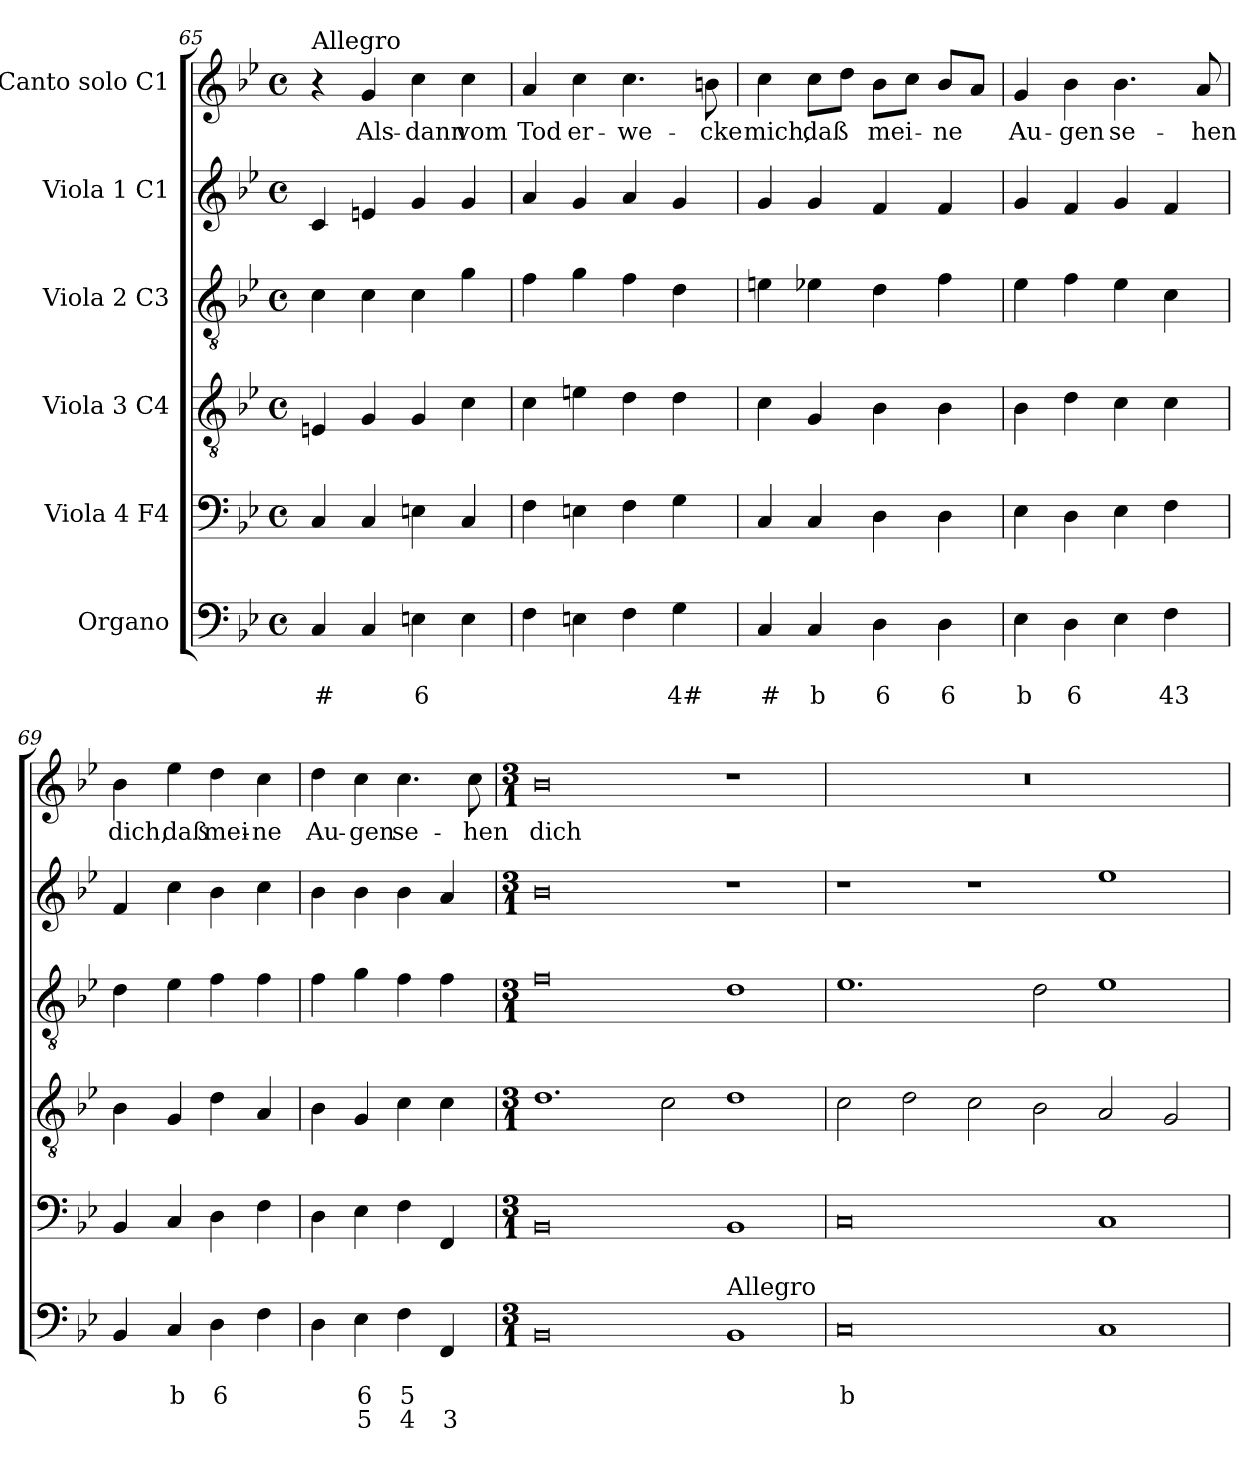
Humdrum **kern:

**kern	**text	**text	**text	**kern	**kern	**kern	**kern	**kern	**text
*part6	*part6	*part6	*part6	*part5	*part4	*part3	*part2	*part1	*part1
*staff6	*staff6	*staff6	*staff6	*staff5	*staff4	*staff3	*staff2	*staff1	*staff1
*I"Organo	*	*	*	*I"Viola 4 F4	*I"Viola 3 C4	*I"Viola 2 C3	*I"Viola 1 C1	*I"Canto solo C1	*
!!LO:LB:g=z
*clefF4	*	*	*	*clefF4	*clefGv2	*clefGv2	*clefG2	*clefG2	*
*k[b-e-]	*	*	*	*k[b-e-]	*k[b-e-]	*k[b-e-]	*k[b-e-]	*k[b-e-]	*
*B-:	*	*	*	*B-:	*B-:	*B-:	*B-:	*B-:	*
*M4/4	*	*	*	*M4/4	*M4/4	*M4/4	*M4/4	*M4/4	*
*met(c)	*	*	*	*met(c)	*met(c)	*met(c)	*met(c)	*met(c)	*
=65	=65	=65	=65	=65	=65	=65	=65	=65	=65
!	!	!	!	!	!	!	!	!LO:TX:a:t=Allegro	!
!	!	!LO:LY:b	!	!	!	!	!	!	!
4C/	.	#	.	4C/	4En/	4c\	4c/	4r	.
!	!	!	!	!	!	!	!	!	!LO:LY:b
4C/	.	.	.	4C/	4G/	4c\	4en/	4g/	Als-
!	!	!LO:LY:b	!	!	!	!	!	!	!LO:LY:b
4En\	.	6	.	4En\	4G/	4c\	4g/	4cc\	-dann
!	!	!	!	!	!	!	!	!	!LO:LY:b
4E\	.	.	.	4C/	4c\	4g\	4g/	4cc\	vom
=66	=66	=66	=66	=66	=66	=66	=66	=66	=66
!	!	!	!	!	!	!	!	!	!LO:LY:b
4F\	.	.	.	4F\	4c\	4f\	4a/	4a/	Tod
!	!	!	!	!	!	!	!	!	!LO:LY:b
4En\	.	.	.	4En\	4en\	4g\	4g/	4cc\	er-
!	!	!	!	!	!	!	!	!	!LO:LY:b
4F\	.	.	.	4F\	4d\	4f\	4a/	4.cc\	-we-
!	!	!LO:LY:b	!	!	!	!	!	!	!
4G\	.	4#	.	4G\	4d\	4d\	4g/	.	.
!	!	!	!	!	!	!	!	!	!LO:LY:b
.	.	.	.	.	.	.	.	8bn\	-cke
=67	=67	=67	=67	=67	=67	=67	=67	=67	=67
!	!	!LO:LY:b	!	!	!	!	!	!	!LO:LY:b
4C/	.	#	.	4C/	4c\	4en\	4g/	4cc\	mich,
!	!	!LO:LY:b	!	!	!	!	!	!	!LO:LY:b
4C/	.	b	.	4C/	4G/	4e-X\	4g/	8cc\L	daß
.	.	.	.	.	.	.	.	8dd\J	.
!	!	!LO:LY:b	!	!	!	!	!	!	!LO:LY:b
4D\	.	6	.	4D\	4B-\	4d\	4f/	8b-\L	mei-
.	.	.	.	.	.	.	.	8cc\J	.
!	!	!LO:LY:b	!	!	!	!	!	!	!LO:LY:b
4D\	.	6	.	4D\	4B-\	4f\	4f/	8b-/L	-ne
.	.	.	.	.	.	.	.	8a/J	.
=68	=68	=68	=68	=68	=68	=68	=68	=68	=68
!	!	!LO:LY:b	!	!	!	!	!	!	!LO:LY:b
4E-\	.	b	.	4E-\	4B-\	4e-\	4g/	4g/	Au-
!	!	!LO:LY:b	!	!	!	!	!	!	!LO:LY:b
4D\	.	6	.	4D\	4d\	4f\	4f/	4b-\	-gen
!	!	!	!	!	!	!	!	!	!LO:LY:b
4E-\	.	.	.	4E-\	4c\	4e-\	4g/	4.b-\	se-
!	!	!LO:LY:b	!	!	!	!	!	!	!
4F\	.	43	.	4F\	4c\	4c\	4f/	.	.
!	!	!	!	!	!	!	!	!	!LO:LY:b
.	.	.	.	.	.	.	.	8a/	-hen
=69	=69	=69	=69	=69	=69	=69	=69	=69	=69
!	!	!	!	!	!	!	!	!	!LO:LY:b
4BB-/	.	.	.	4BB-/	4B-\	4d\	4f/	4b-\	dich,
!	!	!LO:LY:b	!	!	!	!	!	!	!LO:LY:b
4C/	.	b	.	4C/	4G/	4e-\	4cc\	4ee-\	daß
!	!	!LO:LY:b	!	!	!	!	!	!	!LO:LY:b
4D\	.	6	.	4D\	4d\	4f\	4b-\	4dd\	mei-
!	!	!	!	!	!	!	!	!	!LO:LY:b
4F\	.	.	.	4F\	4A/	4f\	4cc\	4cc\	-ne
=70	=70	=70	=70	=70	=70	=70	=70	=70	=70
!	!	!	!	!	!	!	!	!	!LO:LY:b
4D\	.	.	.	4D\	4B-\	4f\	4b-\	4dd\	Au-
!	!	!LO:LY:b	!LO:LY:b	!	!	!	!	!	!LO:LY:b
4E-\	.	6	5	4E-\	4G/	4g\	4b-\	4cc\	-gen
!	!	!LO:LY:b	!LO:LY:b	!	!	!	!	!	!LO:LY:b
4F\	.	5	4	4F\	4c\	4f\	4b-\	4.cc\	se-
!	!	!	!LO:LY:b	!	!	!	!	!	!
4FF/	.	.	3	4FF/	4c\	4f\	4a/	.	.
!	!	!	!	!	!	!	!	!	!LO:LY:b
.	.	.	.	.	.	.	.	8cc\	-hen
!!LO:PB:g=z
=71	=71	=71	=71	=71	=71	=71	=71	=71	=71
*M3/1	*	*	*	*M3/1	*M3/1	*M3/1	*M3/1	*M3/1	*
!	!	!	!	!	!	!	!	!	!LO:LY:b
0BB-	.	.	.	0BB-	1.d	0f	0b-	0b-	dich
.	.	.	.	.	2c\	.	.	.	.
!LO:TX:a:t=Allegro	!	!	!	!	!	!	!	!	!
1BB-	.	.	.	1BB-	1d	1d	1r	1r	.
=72	=72	=72	=72	=72	=72	=72	=72	=72	=72
!	!	!LO:LY:b	!	!	!	!	!	!	!
0C	.	b	.	0C	2c\	1.e-	1r	0.r	.
.	.	.	.	.	2d\	.	.	.	.
.	.	.	.	.	2c\	.	1r	.	.
.	.	.	.	.	2B-\	2d\	.	.	.
1C	.	.	.	1C	2A/	1e-	1ee-	.	.
.	.	.	.	.	2G/	.	.	.	.
=	=	=	=	=	=	=	=	=	=
*-	*-	*-	*-	*-	*-	*-	*-	*-	*-
